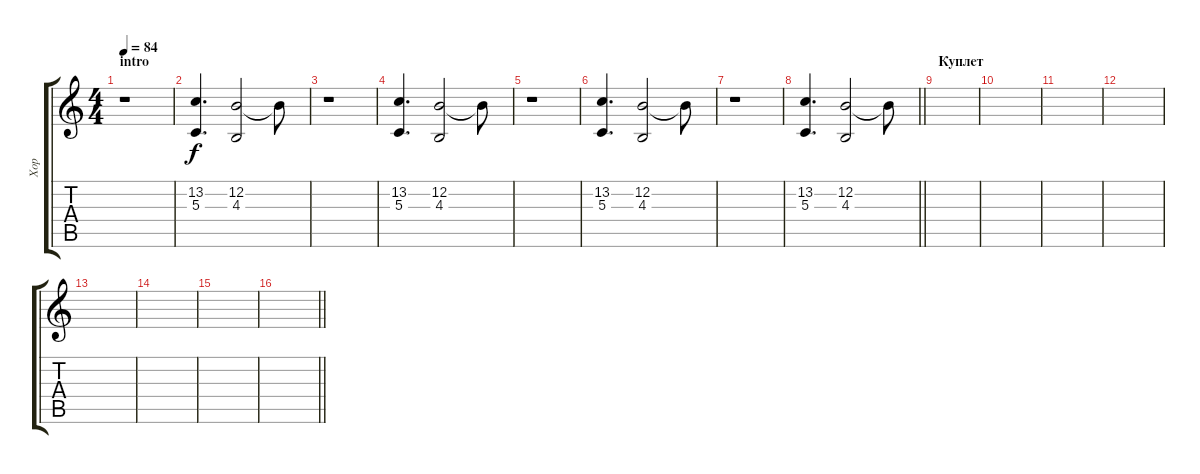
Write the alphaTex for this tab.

\track ("Хор" "Хор") {instrument choiraahs}
\staff {score tabs}
\tuning (E4 B3 G3 D3 A2 E2) {hide}
\ts (4 4)
\section ("" "intro")
\tempo 84
\clef g2
\ks c
r.1{dy f instrument choiraahs} |
(13.2 5.3).4{d} (12.2 4.3).2 12.2{t}.8 |
r.1 |
(13.2 5.3).4{d} (12.2 4.3).2 12.2{t}.8 |
r.1 |
(13.2 5.3).4{d} (12.2 4.3).2 12.2{t}.8 |
r.1 |
\barLineRight lightlight
(13.2 5.3).4{d} (12.2 4.3).2 12.2{t}.8 |
\section ("" "Куплет")
|
|
|
|
|
|
|
\barLineRight lightlight
